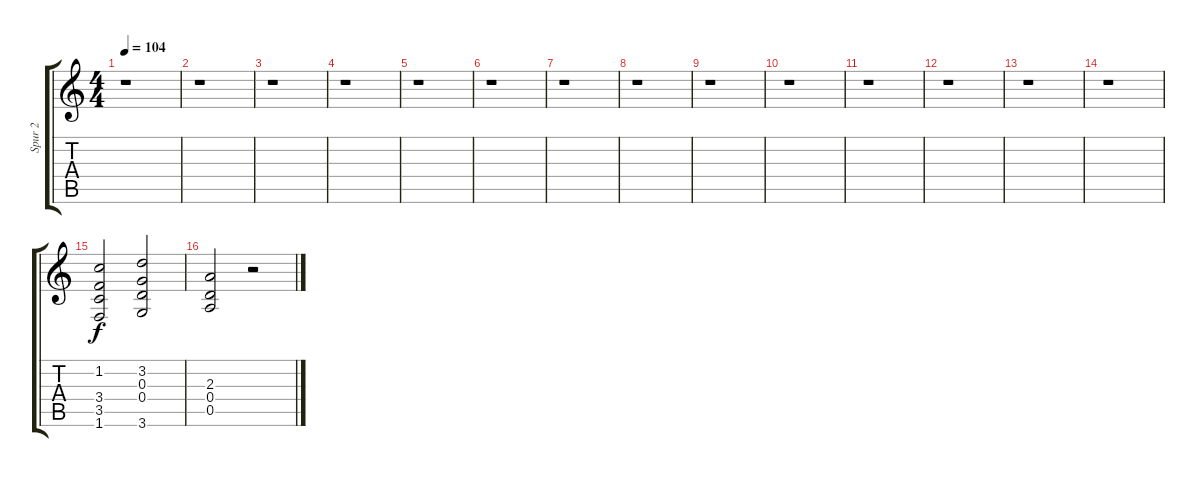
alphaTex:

\track ("Spur 2" "Spur 2") {instrument distortionguitar}
\staff {score tabs}
\tuning (E4 B3 G3 D3 A2 E2) {hide}
\ts (4 4)
\tempo 104
\clef g2
\ks c
r.1{dy f} |
r.1 |
r.1 |
r.1 |
r.1 |
r.1 |
r.1 |
r.1 |
r.1 |
r.1 |
r.1 |
r.1 |
r.1 |
r.1 |
(1.2 3.4 3.5 1.6).2 (3.2 0.3 0.4 3.6).2 |
(2.3 0.4 0.5).2 r.2
